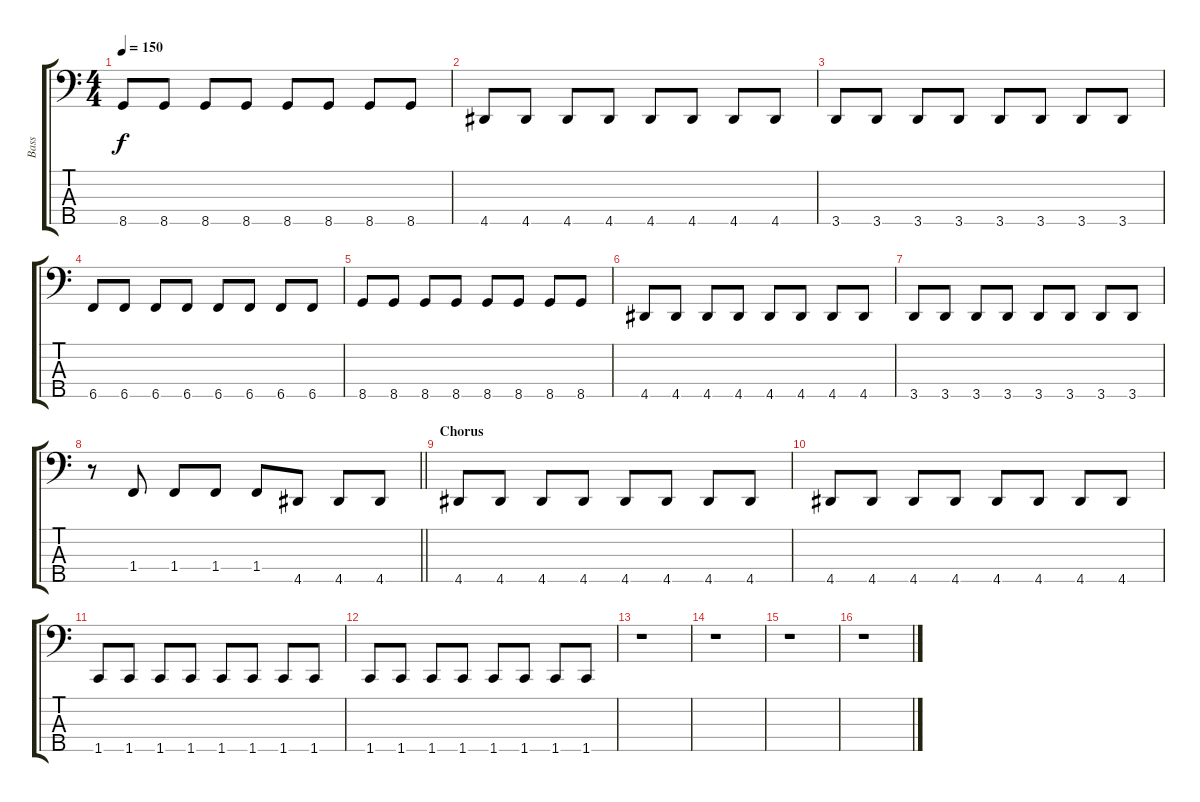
\track ("Bass" "Bass") {instrument electricbasspick}
\staff {score tabs}
\tuning (G2 D2 A1 E1 B0) {hide}
\ts (4 4)
\tempo 150
\clef f4
\ks c
8.5.8{dy f} 8.5.8 8.5.8 8.5.8 8.5.8 8.5.8 8.5.8 8.5.8 |
4.5.8 4.5.8 4.5.8 4.5.8 4.5.8 4.5.8 4.5.8 4.5.8 |
3.5.8 3.5.8 3.5.8 3.5.8 3.5.8 3.5.8 3.5.8 3.5.8 |
6.5.8 6.5.8 6.5.8 6.5.8 6.5.8 6.5.8 6.5.8 6.5.8 |
8.5.8 8.5.8 8.5.8 8.5.8 8.5.8 8.5.8 8.5.8 8.5.8 |
4.5.8 4.5.8 4.5.8 4.5.8 4.5.8 4.5.8 4.5.8 4.5.8 |
3.5.8 3.5.8 3.5.8 3.5.8 3.5.8 3.5.8 3.5.8 3.5.8 |
\barLineRight lightlight
r.8 1.4.8 1.4.8 1.4.8 1.4.8 4.5.8 4.5.8 4.5.8 |
\section ("" "Chorus")
4.5.8 4.5.8 4.5.8 4.5.8 4.5.8 4.5.8 4.5.8 4.5.8 |
4.5.8 4.5.8 4.5.8 4.5.8 4.5.8 4.5.8 4.5.8 4.5.8 |
1.5.8 1.5.8 1.5.8 1.5.8 1.5.8 1.5.8 1.5.8 1.5.8 |
1.5.8 1.5.8 1.5.8 1.5.8 1.5.8 1.5.8 1.5.8 1.5.8 |
r.1 |
r.1 |
r.1 |
r.1
